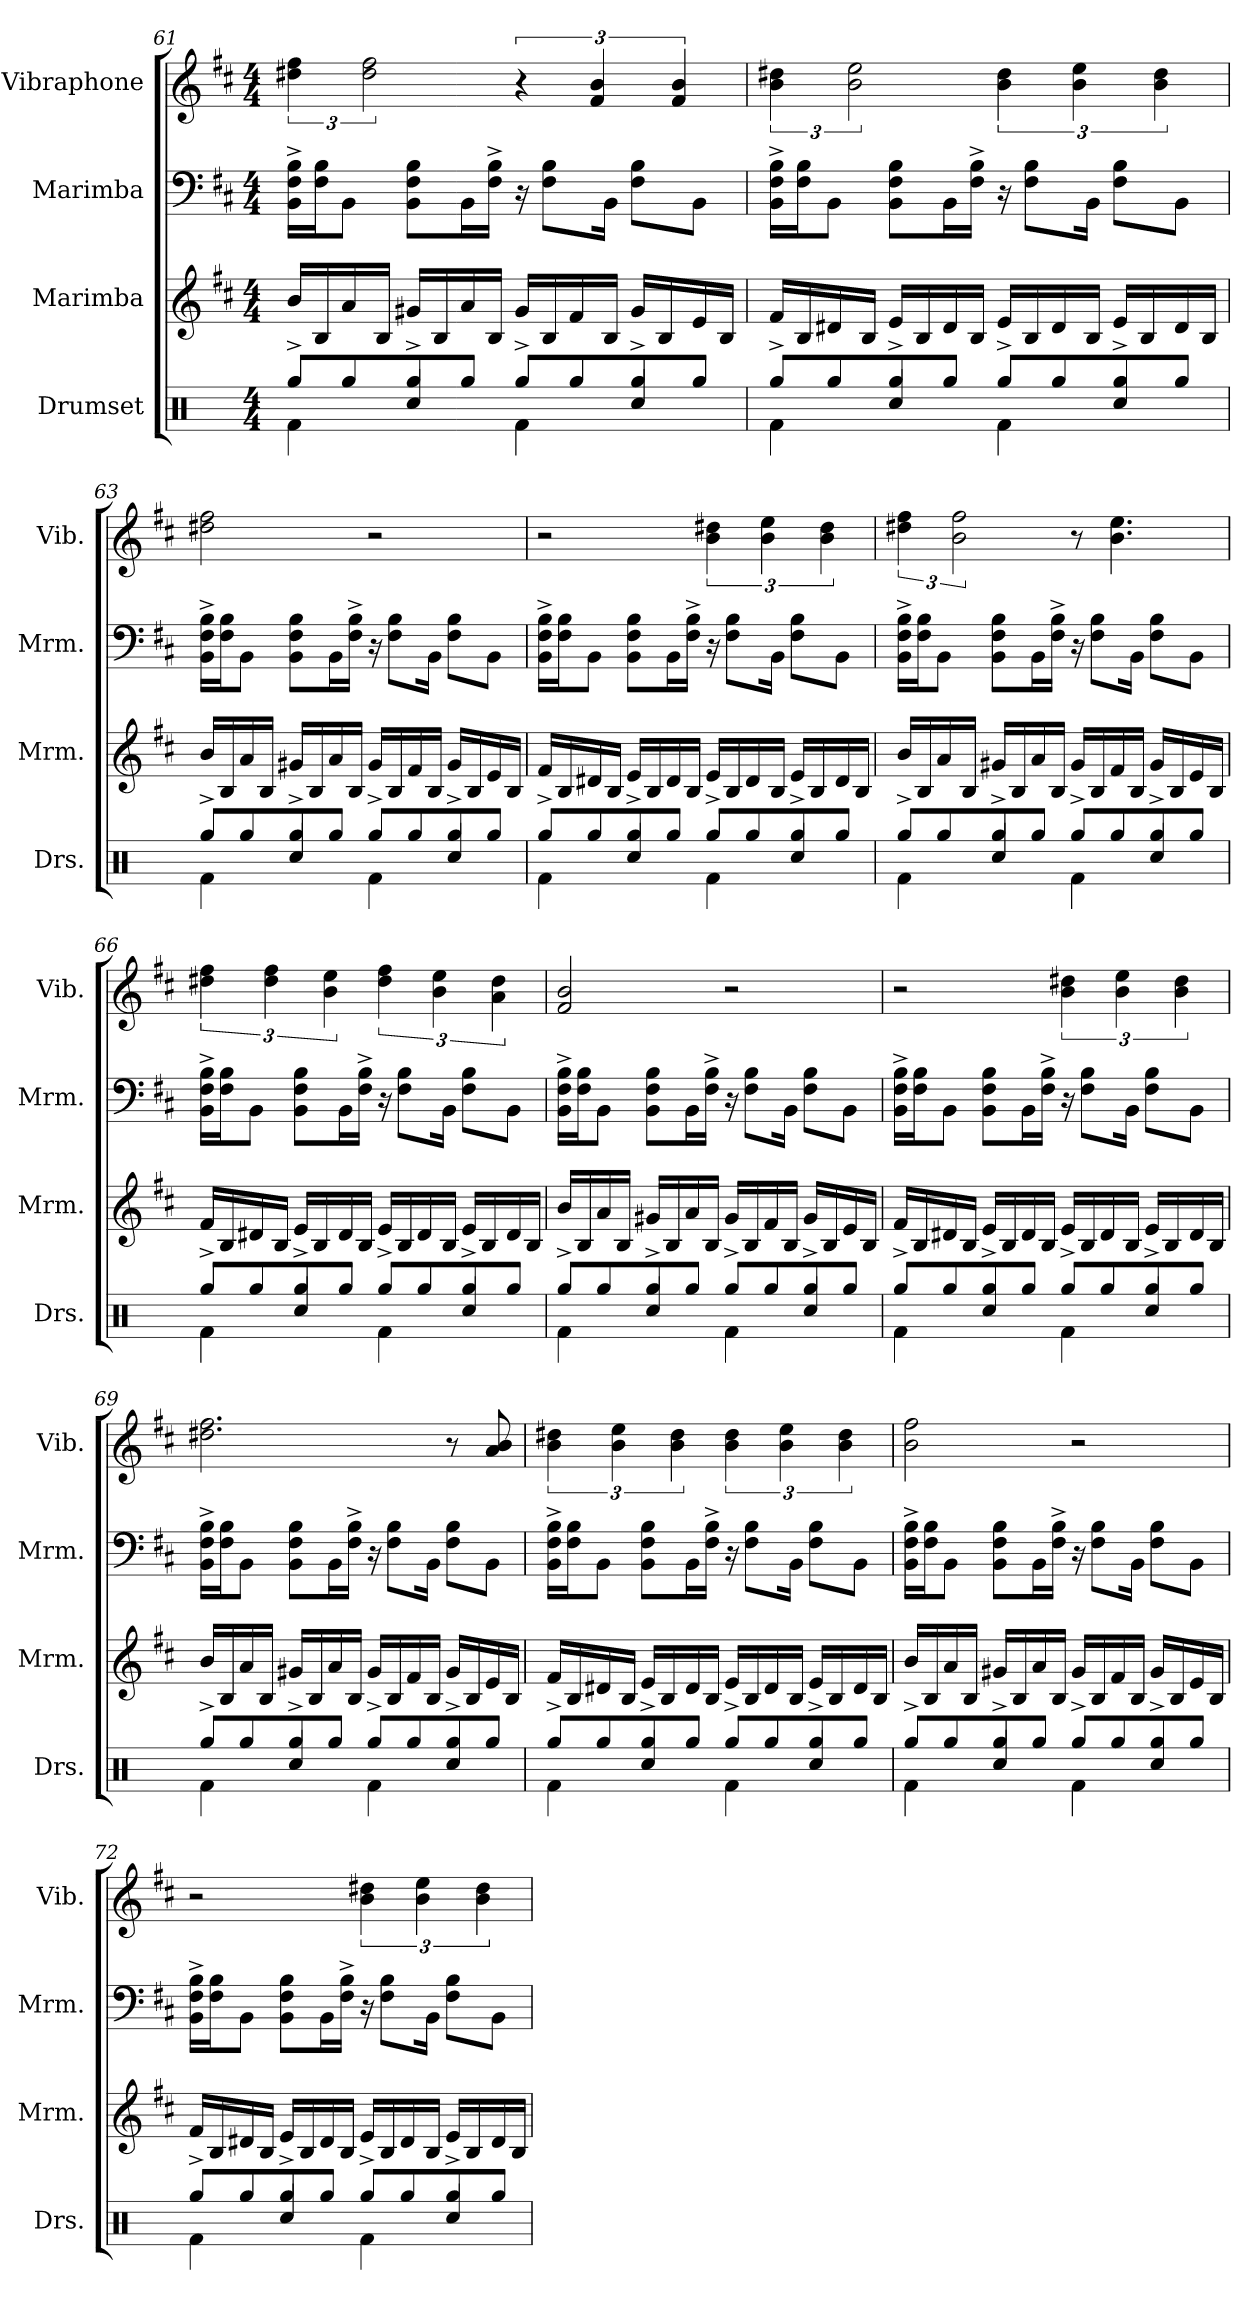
**kern	**kern	**kern	**kern
*part4	*part3	*part2	*part1
*staff4	*staff3	*staff2	*staff1
*I"Drumset	*I"Marimba	*I"Marimba	*I"Vibraphone
*I'Drs.	*I'Mrm.	*I'Mrm.	*I'Vib.
*clefX	*clefG2	*clefF4	*clefG2
*k[]	*k[f#c#]	*k[f#c#]	*k[f#c#]
*M4/4	*M4/4	*M4/4	*M4/4
=61	=61	=61	=61
*^	*	*	*
8Rgg^/L	4Rf\	16b/LL	16BB\^ 16F#\^ 16B\^LL	6dd#X\ 6ff#\
.	.	16B/	16F#\ 16B\J	.
8Rgg/	.	16a/	8BB\J	.
.	.	.	.	3dd#\ 3ff#\
.	.	16B/JJ	.	.
8Rgg^/	4Rcc/	16g#X/LL	8BB\ 8F#\ 8B\L	.
.	.	16B/	.	.
8Rgg/J	.	16a/	16BB\L	.
.	.	16B/JJ	16F#\^ 16B\^JJ	.
8Rgg^/L	4Rf\	16g#/LL	16r	6r
.	.	16B/	8F#\ 8B\L	.
8Rgg/	.	16f#/	.	.
.	.	.	.	6f#/ 6b/
.	.	16B/JJ	16BB\Jk	.
8Rgg^/	4Rcc/	16g#/LL	8F#\ 8B\L	.
.	.	16B/	.	.
.	.	.	.	6f#/ 6b/
8Rgg/J	.	16e/	8BB\J	.
.	.	16B/JJ	.	.
!!LO:LB:g=z
=62	=62	=62	=62	=62
8Rgg^/L	4Rf\	16f#/LL	16BB\^ 16F#\^ 16B\^LL	6b\ 6dd#X\
.	.	16B/	16F#\ 16B\J	.
8Rgg/	.	16d#X/	8BB\J	.
.	.	.	.	3b\ 3ee\
.	.	16B/JJ	.	.
8Rgg^/	4Rcc/	16e/LL	8BB\ 8F#\ 8B\L	.
.	.	16B/	.	.
8Rgg/J	.	16d#/	16BB\L	.
.	.	16B/JJ	16F#\^ 16B\^JJ	.
8Rgg^/L	4Rf\	16e/LL	16r	6b\ 6dd#\
.	.	16B/	8F#\ 8B\L	.
8Rgg/	.	16d#/	.	.
.	.	.	.	6b\ 6ee\
.	.	16B/JJ	16BB\Jk	.
8Rgg^/	4Rcc/	16e/LL	8F#\ 8B\L	.
.	.	16B/	.	.
.	.	.	.	6b\ 6dd#\
8Rgg/J	.	16d#/	8BB\J	.
.	.	16B/JJ	.	.
=63	=63	=63	=63	=63
8Rgg^/L	4Rf\	16b/LL	16BB\^ 16F#\^ 16B\^LL	2dd#X\ 2ff#\
.	.	16B/	16F#\ 16B\J	.
8Rgg/	.	16a/	8BB\J	.
.	.	16B/JJ	.	.
8Rgg^/	4Rcc/	16g#X/LL	8BB\ 8F#\ 8B\L	.
.	.	16B/	.	.
8Rgg/J	.	16a/	16BB\L	.
.	.	16B/JJ	16F#\^ 16B\^JJ	.
8Rgg^/L	4Rf\	16g#/LL	16r	2r
.	.	16B/	8F#\ 8B\L	.
8Rgg/	.	16f#/	.	.
.	.	16B/JJ	16BB\Jk	.
8Rgg^/	4Rcc/	16g#/LL	8F#\ 8B\L	.
.	.	16B/	.	.
8Rgg/J	.	16e/	8BB\J	.
.	.	16B/JJ	.	.
=64	=64	=64	=64	=64
8Rgg^/L	4Rf\	16f#/LL	16BB\^ 16F#\^ 16B\^LL	2r
.	.	16B/	16F#\ 16B\J	.
8Rgg/	.	16d#X/	8BB\J	.
.	.	16B/JJ	.	.
8Rgg^/	4Rcc/	16e/LL	8BB\ 8F#\ 8B\L	.
.	.	16B/	.	.
8Rgg/J	.	16d#/	16BB\L	.
.	.	16B/JJ	16F#\^ 16B\^JJ	.
8Rgg^/L	4Rf\	16e/LL	16r	6b\ 6dd#X\
.	.	16B/	8F#\ 8B\L	.
8Rgg/	.	16d#/	.	.
.	.	.	.	6b\ 6ee\
.	.	16B/JJ	16BB\Jk	.
8Rgg^/	4Rcc/	16e/LL	8F#\ 8B\L	.
.	.	16B/	.	.
.	.	.	.	6b\ 6dd#\
8Rgg/J	.	16d#/	8BB\J	.
.	.	16B/JJ	.	.
=65	=65	=65	=65	=65
8Rgg^/L	4Rf\	16b/LL	16BB\^ 16F#\^ 16B\^LL	6dd#X\ 6ff#\
.	.	16B/	16F#\ 16B\J	.
8Rgg/	.	16a/	8BB\J	.
.	.	.	.	3b\ 3ff#\
.	.	16B/JJ	.	.
8Rgg^/	4Rcc/	16g#X/LL	8BB\ 8F#\ 8B\L	.
.	.	16B/	.	.
8Rgg/J	.	16a/	16BB\L	.
.	.	16B/JJ	16F#\^ 16B\^JJ	.
8Rgg^/L	4Rf\	16g#/LL	16r	8r
.	.	16B/	8F#\ 8B\L	.
8Rgg/	.	16f#/	.	4.b\ 4.ee\
.	.	16B/JJ	16BB\Jk	.
8Rgg^/	4Rcc/	16g#/LL	8F#\ 8B\L	.
.	.	16B/	.	.
8Rgg/J	.	16e/	8BB\J	.
.	.	16B/JJ	.	.
!!LO:LB:g=z
=66	=66	=66	=66	=66
8Rgg^/L	4Rf\	16f#/LL	16BB\^ 16F#\^ 16B\^LL	6dd#X\ 6ff#\
.	.	16B/	16F#\ 16B\J	.
8Rgg/	.	16d#X/	8BB\J	.
.	.	.	.	6dd#\ 6ff#\
.	.	16B/JJ	.	.
8Rgg^/	4Rcc/	16e/LL	8BB\ 8F#\ 8B\L	.
.	.	16B/	.	.
.	.	.	.	6b\ 6ee\
8Rgg/J	.	16d#/	16BB\L	.
.	.	16B/JJ	16F#\^ 16B\^JJ	.
8Rgg^/L	4Rf\	16e/LL	16r	6dd#\ 6ff#\
.	.	16B/	8F#\ 8B\L	.
8Rgg/	.	16d#/	.	.
.	.	.	.	6b\ 6ee\
.	.	16B/JJ	16BB\Jk	.
8Rgg^/	4Rcc/	16e/LL	8F#\ 8B\L	.
.	.	16B/	.	.
.	.	.	.	6a\ 6dd#\
8Rgg/J	.	16d#/	8BB\J	.
.	.	16B/JJ	.	.
=67	=67	=67	=67	=67
8Rgg^/L	4Rf\	16b/LL	16BB\^ 16F#\^ 16B\^LL	2f#/ 2b/
.	.	16B/	16F#\ 16B\J	.
8Rgg/	.	16a/	8BB\J	.
.	.	16B/JJ	.	.
8Rgg^/	4Rcc/	16g#X/LL	8BB\ 8F#\ 8B\L	.
.	.	16B/	.	.
8Rgg/J	.	16a/	16BB\L	.
.	.	16B/JJ	16F#\^ 16B\^JJ	.
8Rgg^/L	4Rf\	16g#/LL	16r	2r
.	.	16B/	8F#\ 8B\L	.
8Rgg/	.	16f#/	.	.
.	.	16B/JJ	16BB\Jk	.
8Rgg^/	4Rcc/	16g#/LL	8F#\ 8B\L	.
.	.	16B/	.	.
8Rgg/J	.	16e/	8BB\J	.
.	.	16B/JJ	.	.
=68	=68	=68	=68	=68
8Rgg^/L	4Rf\	16f#/LL	16BB\^ 16F#\^ 16B\^LL	2r
.	.	16B/	16F#\ 16B\J	.
8Rgg/	.	16d#X/	8BB\J	.
.	.	16B/JJ	.	.
8Rgg^/	4Rcc/	16e/LL	8BB\ 8F#\ 8B\L	.
.	.	16B/	.	.
8Rgg/J	.	16d#/	16BB\L	.
.	.	16B/JJ	16F#\^ 16B\^JJ	.
8Rgg^/L	4Rf\	16e/LL	16r	6b\ 6dd#X\
.	.	16B/	8F#\ 8B\L	.
8Rgg/	.	16d#/	.	.
.	.	.	.	6b\ 6ee\
.	.	16B/JJ	16BB\Jk	.
8Rgg^/	4Rcc/	16e/LL	8F#\ 8B\L	.
.	.	16B/	.	.
.	.	.	.	6b\ 6dd#\
8Rgg/J	.	16d#/	8BB\J	.
.	.	16B/JJ	.	.
=69	=69	=69	=69	=69
8Rgg^/L	4Rf\	16b/LL	16BB\^ 16F#\^ 16B\^LL	2.dd#X\ 2.ff#\
.	.	16B/	16F#\ 16B\J	.
8Rgg/	.	16a/	8BB\J	.
.	.	16B/JJ	.	.
8Rgg^/	4Rcc/	16g#X/LL	8BB\ 8F#\ 8B\L	.
.	.	16B/	.	.
8Rgg/J	.	16a/	16BB\L	.
.	.	16B/JJ	16F#\^ 16B\^JJ	.
8Rgg^/L	4Rf\	16g#/LL	16r	.
.	.	16B/	8F#\ 8B\L	.
8Rgg/	.	16f#/	.	.
.	.	16B/JJ	16BB\Jk	.
8Rgg^/	4Rcc/	16g#/LL	8F#\ 8B\L	8r
.	.	16B/	.	.
8Rgg/J	.	16e/	8BB\J	8a/ 8b/
.	.	16B/JJ	.	.
!!LO:LB:g=z
=70	=70	=70	=70	=70
8Rgg^/L	4Rf\	16f#/LL	16BB\^ 16F#\^ 16B\^LL	6b\ 6dd#X\
.	.	16B/	16F#\ 16B\J	.
8Rgg/	.	16d#X/	8BB\J	.
.	.	.	.	6b\ 6ee\
.	.	16B/JJ	.	.
8Rgg^/	4Rcc/	16e/LL	8BB\ 8F#\ 8B\L	.
.	.	16B/	.	.
.	.	.	.	6b\ 6dd#\
8Rgg/J	.	16d#/	16BB\L	.
.	.	16B/JJ	16F#\^ 16B\^JJ	.
8Rgg^/L	4Rf\	16e/LL	16r	6b\ 6dd#\
.	.	16B/	8F#\ 8B\L	.
8Rgg/	.	16d#/	.	.
.	.	.	.	6b\ 6ee\
.	.	16B/JJ	16BB\Jk	.
8Rgg^/	4Rcc/	16e/LL	8F#\ 8B\L	.
.	.	16B/	.	.
.	.	.	.	6b\ 6dd#\
8Rgg/J	.	16d#/	8BB\J	.
.	.	16B/JJ	.	.
=71	=71	=71	=71	=71
8Rgg^/L	4Rf\	16b/LL	16BB\^ 16F#\^ 16B\^LL	2b\ 2ff#\
.	.	16B/	16F#\ 16B\J	.
8Rgg/	.	16a/	8BB\J	.
.	.	16B/JJ	.	.
8Rgg^/	4Rcc/	16g#X/LL	8BB\ 8F#\ 8B\L	.
.	.	16B/	.	.
8Rgg/J	.	16a/	16BB\L	.
.	.	16B/JJ	16F#\^ 16B\^JJ	.
8Rgg^/L	4Rf\	16g#/LL	16r	2r
.	.	16B/	8F#\ 8B\L	.
8Rgg/	.	16f#/	.	.
.	.	16B/JJ	16BB\Jk	.
8Rgg^/	4Rcc/	16g#/LL	8F#\ 8B\L	.
.	.	16B/	.	.
8Rgg/J	.	16e/	8BB\J	.
.	.	16B/JJ	.	.
=72	=72	=72	=72	=72
8Rgg^/L	4Rf\	16f#/LL	16BB\^ 16F#\^ 16B\^LL	2r
.	.	16B/	16F#\ 16B\J	.
8Rgg/	.	16d#X/	8BB\J	.
.	.	16B/JJ	.	.
8Rgg^/	4Rcc/	16e/LL	8BB\ 8F#\ 8B\L	.
.	.	16B/	.	.
8Rgg/J	.	16d#/	16BB\L	.
.	.	16B/JJ	16F#\^ 16B\^JJ	.
8Rgg^/L	4Rf\	16e/LL	16r	6b\ 6dd#X\
.	.	16B/	8F#\ 8B\L	.
8Rgg/	.	16d#/	.	.
.	.	.	.	6b\ 6ee\
.	.	16B/JJ	16BB\Jk	.
8Rgg^/	4Rcc/	16e/LL	8F#\ 8B\L	.
.	.	16B/	.	.
.	.	.	.	6b\ 6dd#\
8Rgg/J	.	16d#/	8BB\J	.
.	.	16B/JJ	.	.
*v	*v	*	*	*
=	=	=	=
*-	*-	*-	*-
